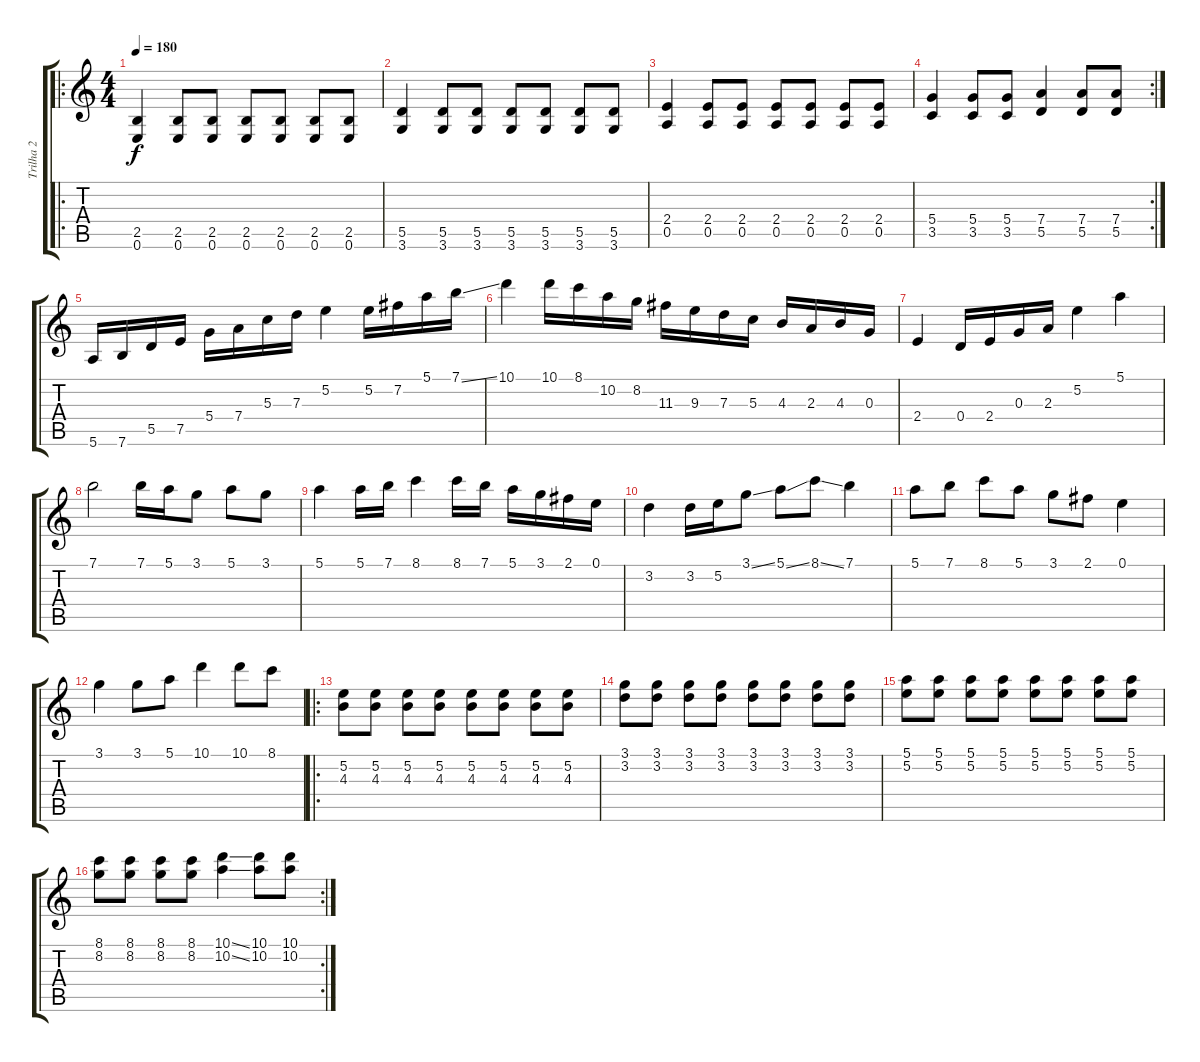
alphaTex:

\track ("Trilha 2" "Trilha 2") {instrument distortionguitar}
\staff {score tabs}
\tuning (E4 B3 G3 D3 A2 E2) {hide}
\ro
\ts (4 4)
\tempo 180
\clef g2
\ks c
(2.5 0.6).4{dy f} (2.5 0.6).8 (2.5 0.6).8 (2.5 0.6).8 (2.5 0.6).8 (2.5 0.6).8 (2.5 0.6).8 |
(5.5 3.6).4 (5.5 3.6).8 (5.5 3.6).8 (5.5 3.6).8 (5.5 3.6).8 (5.5 3.6).8 (5.5 3.6).8 |
(2.4 0.5).4 (2.4 0.5).8 (2.4 0.5).8 (2.4 0.5).8 (2.4 0.5).8 (2.4 0.5).8 (2.4 0.5).8 |
\rc 2
(5.4 3.5).4 (5.4 3.5).8 (5.4 3.5).8 (7.4 5.5).4 (7.4 5.5).8 (7.4 5.5).8 |
5.6.16{volume 16} 7.6.16 5.5.16 7.5.16 5.4.16 7.4.16 5.3.16 7.3.16 5.2.4 5.2.16 7.2.16 5.1.16 7.1{ss}.16 |
10.1.4 10.1.16 8.1.16 10.2.16 8.2.16 11.3.16 9.3.16 7.3.16 5.3.16 4.3.16 2.3.16 4.3.16 0.3.16 |
2.4.4 0.4.16 2.4.16 0.3.16 2.3.16 5.2.4 5.1.4 |
7.1.2 7.1.16 5.1.16 3.1.8 5.1.8 3.1.8 |
5.1.4 5.1.16 7.1.16 8.1.4 8.1.16 7.1.16 5.1.16 3.1.16 2.1.16 0.1.16 |
3.2.4 3.2.16 5.2.16 3.1{ss}.8 5.1{ss}.8 8.1{ss}.8 7.1.4 |
5.1.8 7.1.8 8.1.8 5.1.8 3.1.8 2.1.8 0.1.4 |
3.1.4 3.1.8 5.1.8 10.1.4 10.1.8 8.1.8 |
\ro
(5.2 4.3).8 (5.2 4.3).8 (5.2 4.3).8 (5.2 4.3).8 (5.2 4.3).8 (5.2 4.3).8 (5.2 4.3).8 (5.2 4.3).8 |
(3.1 3.2).8 (3.1 3.2).8 (3.1 3.2).8 (3.1 3.2).8 (3.1 3.2).8 (3.1 3.2).8 (3.1 3.2).8 (3.1 3.2).8 |
(5.1 5.2).8 (5.1 5.2).8 (5.1 5.2).8 (5.1 5.2).8 (5.1 5.2).8 (5.1 5.2).8 (5.1 5.2).8 (5.1 5.2).8 |
\rc 2
(8.1 8.2).8 (8.1 8.2).8 (8.1 8.2).8 (8.1 8.2).8 (10.1{ss} 10.2{ss}).4 (10.1 10.2).8 (10.1 10.2).8
